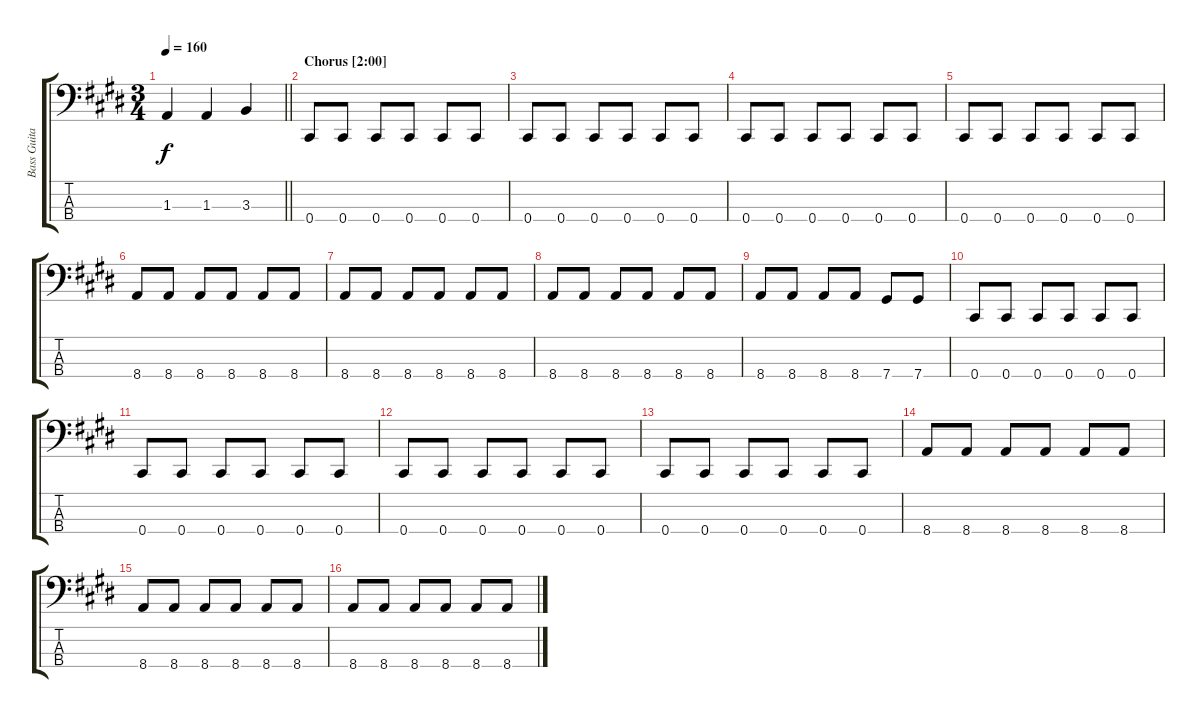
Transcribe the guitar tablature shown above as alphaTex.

\track ("Bass Guitar" "Bass Guita") {instrument electricbassfinger}
\staff {score tabs}
\tuning (Gb2 Db2 Ab1 Db1) {hide}
\ts (3 4)
\tempo 160
\clef f4
\barLineRight lightlight
\ks c#minor
1.3.4{dy f} 1.3.4 3.3.4 |
\section ("" "Chorus [2:00]")
0.4.8 0.4.8 0.4.8 0.4.8 0.4.8 0.4.8 |
0.4.8 0.4.8 0.4.8 0.4.8 0.4.8 0.4.8 |
0.4.8 0.4.8 0.4.8 0.4.8 0.4.8 0.4.8 |
0.4.8 0.4.8 0.4.8 0.4.8 0.4.8 0.4.8 |
8.4.8 8.4.8 8.4.8 8.4.8 8.4.8 8.4.8 |
8.4.8 8.4.8 8.4.8 8.4.8 8.4.8 8.4.8 |
8.4.8 8.4.8 8.4.8 8.4.8 8.4.8 8.4.8 |
8.4.8 8.4.8 8.4.8 8.4.8 7.4.8 7.4.8 |
0.4.8 0.4.8 0.4.8 0.4.8 0.4.8 0.4.8 |
0.4.8 0.4.8 0.4.8 0.4.8 0.4.8 0.4.8 |
0.4.8 0.4.8 0.4.8 0.4.8 0.4.8 0.4.8 |
0.4.8 0.4.8 0.4.8 0.4.8 0.4.8 0.4.8 |
8.4.8 8.4.8 8.4.8 8.4.8 8.4.8 8.4.8 |
8.4.8 8.4.8 8.4.8 8.4.8 8.4.8 8.4.8 |
8.4.8 8.4.8 8.4.8 8.4.8 8.4.8 8.4.8
